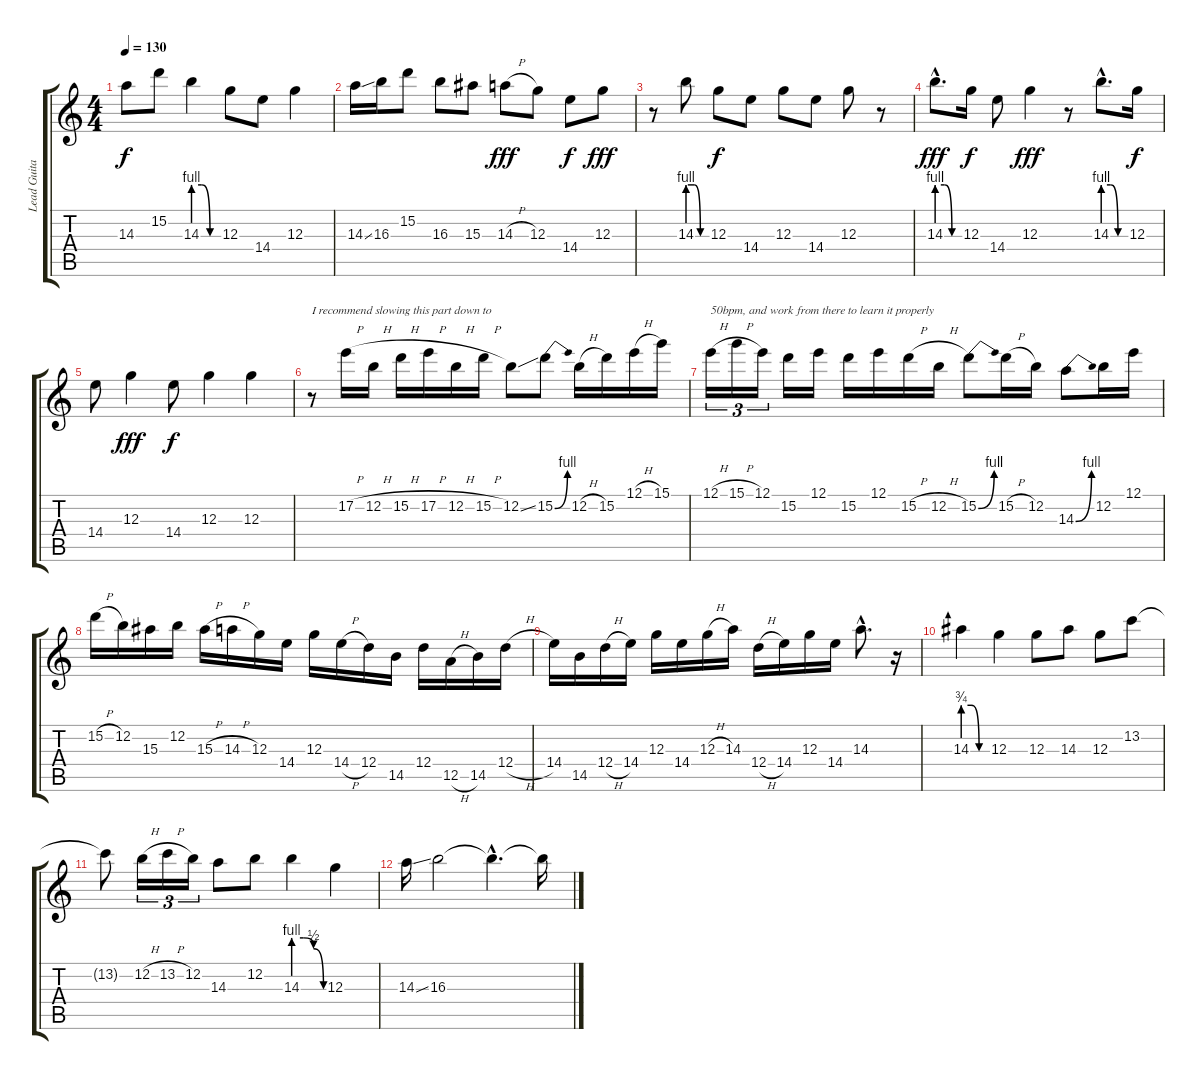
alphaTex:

\track ("Lead Guitar" "Lead Guita") {instrument acousticguitarsteel}
\staff {score tabs}
\tuning (E4 B3 G3 D3 A2 E2) {hide}
\ts (4 4)
\tempo 130
\clef g2
\ks c
14.3{t}.8{dy f} 15.2.8 14.3{be (custom 0 4 20 4 40 0 60 0)}.4 12.3.8 14.4.8 12.3.4 |
14.3{ss}.16 16.3.16 15.2.8 16.3.8 15.3.8 14.3{h}.8{dy fff} 12.3.8 14.4.8{dy f} 12.3.8{dy fff} |
r.8 14.3{be (custom 0 4 20 4 40 0 60 0)}.8 12.3.8{dy f} 14.4.8 12.3.8 14.4.8 12.3.8 r.8 |
14.3{be (custom 0 4 20 4 40 0 60 0) hac}.8{d dy fff} 12.3.16{dy f} 14.4.8 12.3.4{dy fff} r.8 14.3{be (custom 0 4 20 4 40 0 60 0) hac}.8{d} 12.3.16{dy f} |
14.4.8 12.3.4{dy fff} 14.4.8{dy f} 12.3.4 12.3.4 |
r.8{txt "I recommend slowing this part down to"} 17.2{h}.16 12.2{h}.16 15.2{h}.16 17.2{h}.16 12.2{h}.16 15.2{h}.16 12.2{ss}.8 15.2{be (bend 0 0 60 4)}.8 12.2{h}.16 15.2.16 12.1{h}.16 15.1.16 |
12.1{h}.16{tu (3 2) txt "50bpm, and work from there to learn it properly"} 15.1{h}.16{tu (3 2)} 12.1.16{tu (3 2)} 15.2.16 12.1.16 15.2.16 12.1.16 15.2{h}.16 12.2{h}.16 15.2{be (bend 0 0 60 4)}.8 15.2{h}.16 12.2.16 14.3{be (bend 0 0 60 4)}.8 12.2.16 12.1.16 |
15.2{h}.16 12.2.16 15.3.16 12.2.16 15.3{h}.16 14.3{h}.16 12.3.16 14.4.16 12.3.16 14.4{h}.16 12.4.16 14.5.16 12.4.16 12.5{h}.16 14.5.16 12.4{h}.16 |
14.4.16 14.5.16 12.4{h}.16 14.4.16 12.3.16 14.4.16 12.3{h}.16 14.3.16 12.4{h}.16 14.4.16 12.3.16 14.4.16 14.3{hac}.8{d} r.16 |
14.3{be (custom 0 3 20 3 40 0 60 0)}.4 12.3.4 12.3.8 14.3.8 12.3.8 13.2.8 |
13.2{t}.8 12.2{h}.16{tu (3 2)} 13.2{h}.16{tu (3 2)} 12.2.16{tu (3 2)} 14.3.8 12.2.8 14.3{be (custom 0 4 20 4 40 2 60 0)}.4 12.3.4 |
14.3{ss}.16 16.3.2 16.3{hac t}.4{d} 16.3{t}.16
